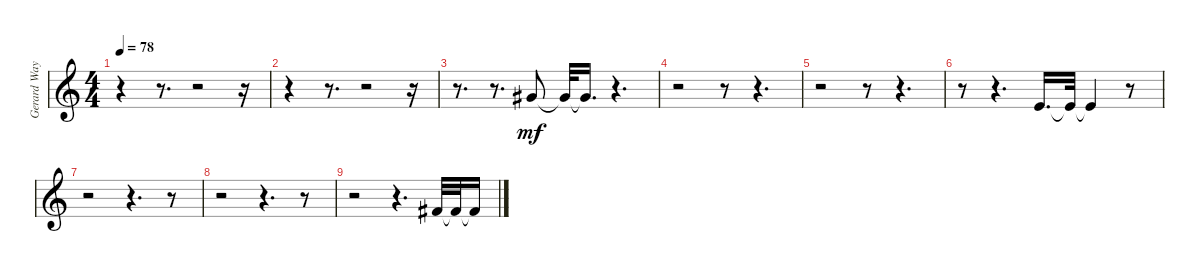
\track ("Gerard Way (vocals)" "Gerard Way") {instrument trombone}
\staff {score}
\tuning (E4 B3 G3 D3 A2 E2 B1) {hide}
\ts (4 4)
\tempo 78
\clef g2
\ks c
r.4{dy mf} r.8{d} r.2 r.16 |
r.4 r.8{d} r.2 r.16 |
r.8{d} r.8{d} 4.1.8 4.1{t}.32 4.1{t}.16{d} r.4{d} |
r.2 r.8 r.4{d} |
r.2 r.8 r.4{d} |
r.8 r.4{d} 0.1.16{d} 0.1{t}.32 0.1{t}.4 r.8 |
r.2 r.4{d} r.8 |
r.2 r.4{d} r.8 |
r.2 r.4{d} 2.1.32 2.1{t}.32 2.1{t}.16
